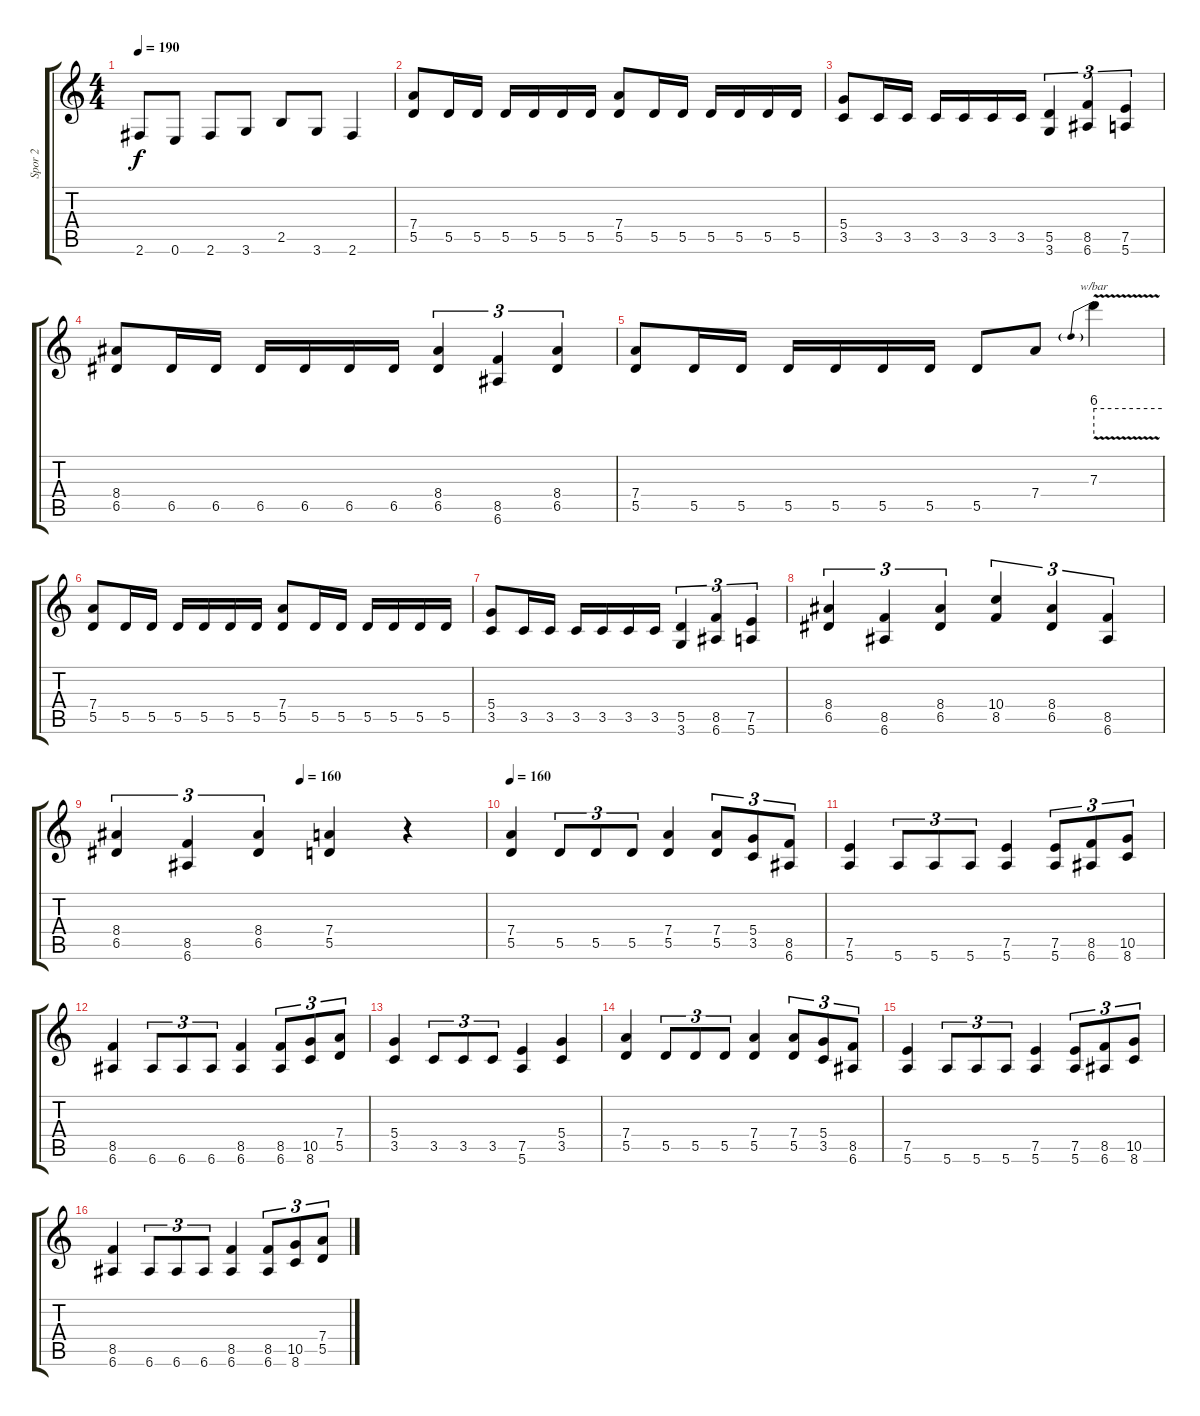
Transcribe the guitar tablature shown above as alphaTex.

\track ("Spor 2" "Spor 2") {instrument distortionguitar}
\staff {score tabs}
\tuning (E4 B3 G3 D3 A2 E2) {hide}
\ts (4 4)
\tempo 190
\clef g2
\ks c
2.6.8{dy f} 0.6.8 2.6.8 3.6.8 2.5.8 3.6.8 2.6.4 |
(7.4 5.5).8 5.5.16 5.5.16 5.5.16 5.5.16 5.5.16 5.5.16 (7.4 5.5).8 5.5.16 5.5.16 5.5.16 5.5.16 5.5.16 5.5.16 |
(5.4 3.5).8 3.5.16 3.5.16 3.5.16 3.5.16 3.5.16 3.5.16 (5.5 3.6).4{tu (3 2)} (8.5 6.6).4{tu (3 2)} (7.5 5.6).4{tu (3 2)} |
(8.4 6.5).8 6.5.16 6.5.16 6.5.16 6.5.16 6.5.16 6.5.16 (8.4 6.5).4{tu (3 2)} (8.5 6.6).4{tu (3 2)} (8.4 6.5).4{tu (3 2)} |
(7.4 5.5).8 5.5.16 5.5.16 5.5.16 5.5.16 5.5.16 5.5.16 5.5.8 7.4.8 7.3{v}.4{tbe (predive default 0 24 60 24)} |
(7.4 5.5).8 5.5.16 5.5.16 5.5.16 5.5.16 5.5.16 5.5.16 (7.4 5.5).8 5.5.16 5.5.16 5.5.16 5.5.16 5.5.16 5.5.16 |
(5.4 3.5).8 3.5.16 3.5.16 3.5.16 3.5.16 3.5.16 3.5.16 (5.5 3.6).4{tu (3 2)} (8.5 6.6).4{tu (3 2)} (7.5 5.6).4{tu (3 2)} |
(8.4 6.5).4{tu (3 2)} (8.5 6.6).4{tu (3 2)} (8.4 6.5).4{tu (3 2)} (10.4 8.5).4{tu (3 2)} (8.4 6.5).4{tu (3 2)} (8.5 6.6).4{tu (3 2)} |
\tempo (160 0.5)
(8.4 6.5).4{tu (3 2)} (8.5 6.6).4{tu (3 2)} (8.4 6.5).4{tu (3 2)} (7.4 5.5).4 r.4 |
\tempo 160
(7.4 5.5).4 5.5.8{tu (3 2)} 5.5.8{tu (3 2)} 5.5.8{tu (3 2)} (7.4 5.5).4 (7.4 5.5).8{tu (3 2)} (5.4 3.5).8{tu (3 2)} (8.5 6.6).8{tu (3 2)} |
(7.5 5.6).4 5.6.8{tu (3 2)} 5.6.8{tu (3 2)} 5.6.8{tu (3 2)} (7.5 5.6).4 (7.5 5.6).8{tu (3 2)} (8.5 6.6).8{tu (3 2)} (10.5 8.6).8{tu (3 2)} |
(8.5 6.6).4 6.6.8{tu (3 2)} 6.6.8{tu (3 2)} 6.6.8{tu (3 2)} (8.5 6.6).4 (8.5 6.6).8{tu (3 2)} (10.5 8.6).8{tu (3 2)} (7.4 5.5).8{tu (3 2)} |
(5.4 3.5).4 3.5.8{tu (3 2)} 3.5.8{tu (3 2)} 3.5.8{tu (3 2)} (7.5 5.6).4 (5.4 3.5).4 |
(7.4 5.5).4 5.5.8{tu (3 2)} 5.5.8{tu (3 2)} 5.5.8{tu (3 2)} (7.4 5.5).4 (7.4 5.5).8{tu (3 2)} (5.4 3.5).8{tu (3 2)} (8.5 6.6).8{tu (3 2)} |
(7.5 5.6).4 5.6.8{tu (3 2)} 5.6.8{tu (3 2)} 5.6.8{tu (3 2)} (7.5 5.6).4 (7.5 5.6).8{tu (3 2)} (8.5 6.6).8{tu (3 2)} (10.5 8.6).8{tu (3 2)} |
(8.5 6.6).4 6.6.8{tu (3 2)} 6.6.8{tu (3 2)} 6.6.8{tu (3 2)} (8.5 6.6).4 (8.5 6.6).8{tu (3 2)} (10.5 8.6).8{tu (3 2)} (7.4 5.5).8{tu (3 2)}
